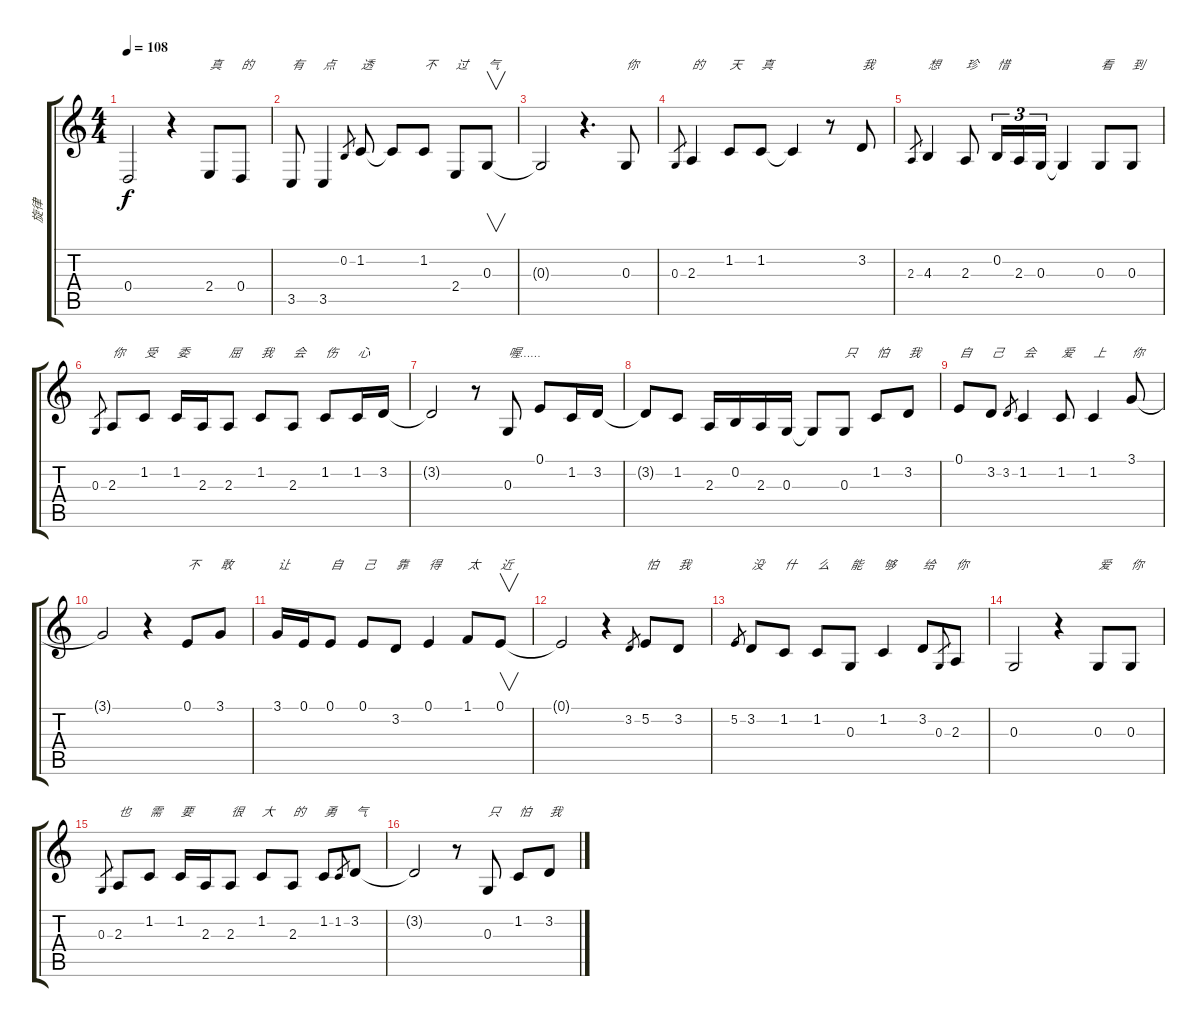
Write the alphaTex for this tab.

\track ("旋律" "旋律") {instrument flute}
\staff {score tabs}
\tuning (E4 B3 G3 D3 A2 E2) {hide}
\ts (4 4)
\tempo 108
\clef g2
\ks c
0.4.2{dy f} r.4 2.4.8{txt "真"} 0.4.8{txt "的"} |
3.5.8{txt "有"} 3.5.4{txt "点"} 0.2.8{gr} 1.2.8{txt "透"} 1.2{t}.8 1.2.8{txt "不"} 2.4.8{txt "过"} 0.3.8{v txt "气"} |
0.3{t}.2 r.4{d} 0.3.8{txt "你"} |
0.3.8{gr} 2.3.4{txt "的"} 1.2.8{txt "天"} 1.2.8{txt "真"} 1.2{t}.4 r.8 3.2.8{txt "我"} |
2.3.8{gr} 4.3.4{txt "想"} 2.3.8{txt "珍"} 0.2.16{tu (3 2) txt "惜"} 2.3.16{tu (3 2)} 0.3.16{tu (3 2)} 0.3{t}.4 0.3.8{txt "看"} 0.3.8{txt "到"} |
0.3.8{gr} 2.3.8{txt "你"} 1.2.8{txt "受"} 1.2.16{txt "委"} 2.3.16 2.3.8{txt "屈"} 1.2.8{txt "我"} 2.3.8{txt "会"} 1.2.8{txt "伤"} 1.2.16{txt "心"} 3.2.16 |
3.2{t}.2 r.8 0.3.8{txt "喔……"} 0.1.8 1.2.16 3.2.16 |
3.2{t}.8 1.2.8 2.3.16 0.2.16 2.3.16 0.3.16 0.3{t}.8 0.3.8{txt "只"} 1.2.8{txt "怕"} 3.2.8{txt "我"} |
0.1.8{txt "自"} 3.2.8{txt "己"} 3.2.8{gr} 1.2.4{txt "会"} 1.2.8{txt "爱"} 1.2.4{txt "上"} 3.1.8{txt "你"} |
3.1{t}.2 r.4 0.1.8{txt "不"} 3.1.8{txt "敢"} |
3.1.16{txt "让"} 0.1.16 0.1.8{txt "自"} 0.1.8{txt "己"} 3.2.8{txt "靠"} 0.1.4{txt "得"} 1.1.8{txt "太"} 0.1.8{v txt "近"} |
0.1{t}.2 r.4 3.2.8{gr} 5.2.8{txt "怕"} 3.2.8{txt "我"} |
5.2.8{gr} 3.2.8{txt "没"} 1.2.8{txt "什"} 1.2.8{txt "么"} 0.3.8{txt "能"} 1.2.4{txt "够"} 3.2.8{txt "给"} 0.3.8{gr} 2.3.8{txt "你"} |
0.3.2 r.4 0.3.8{txt "爱"} 0.3.8{txt "你"} |
0.3.8{gr} 2.3.8{txt "也"} 1.2.8{txt "需"} 1.2.16{txt "要"} 2.3.16 2.3.8{txt "很"} 1.2.8{txt "大"} 2.3.8{txt "的"} 1.2.8{txt "勇"} 1.2.8{gr} 3.2.8{txt "气"} |
3.2{t}.2 r.8 0.3.8{txt "只"} 1.2.8{txt "怕"} 3.2.8{txt "我"}
